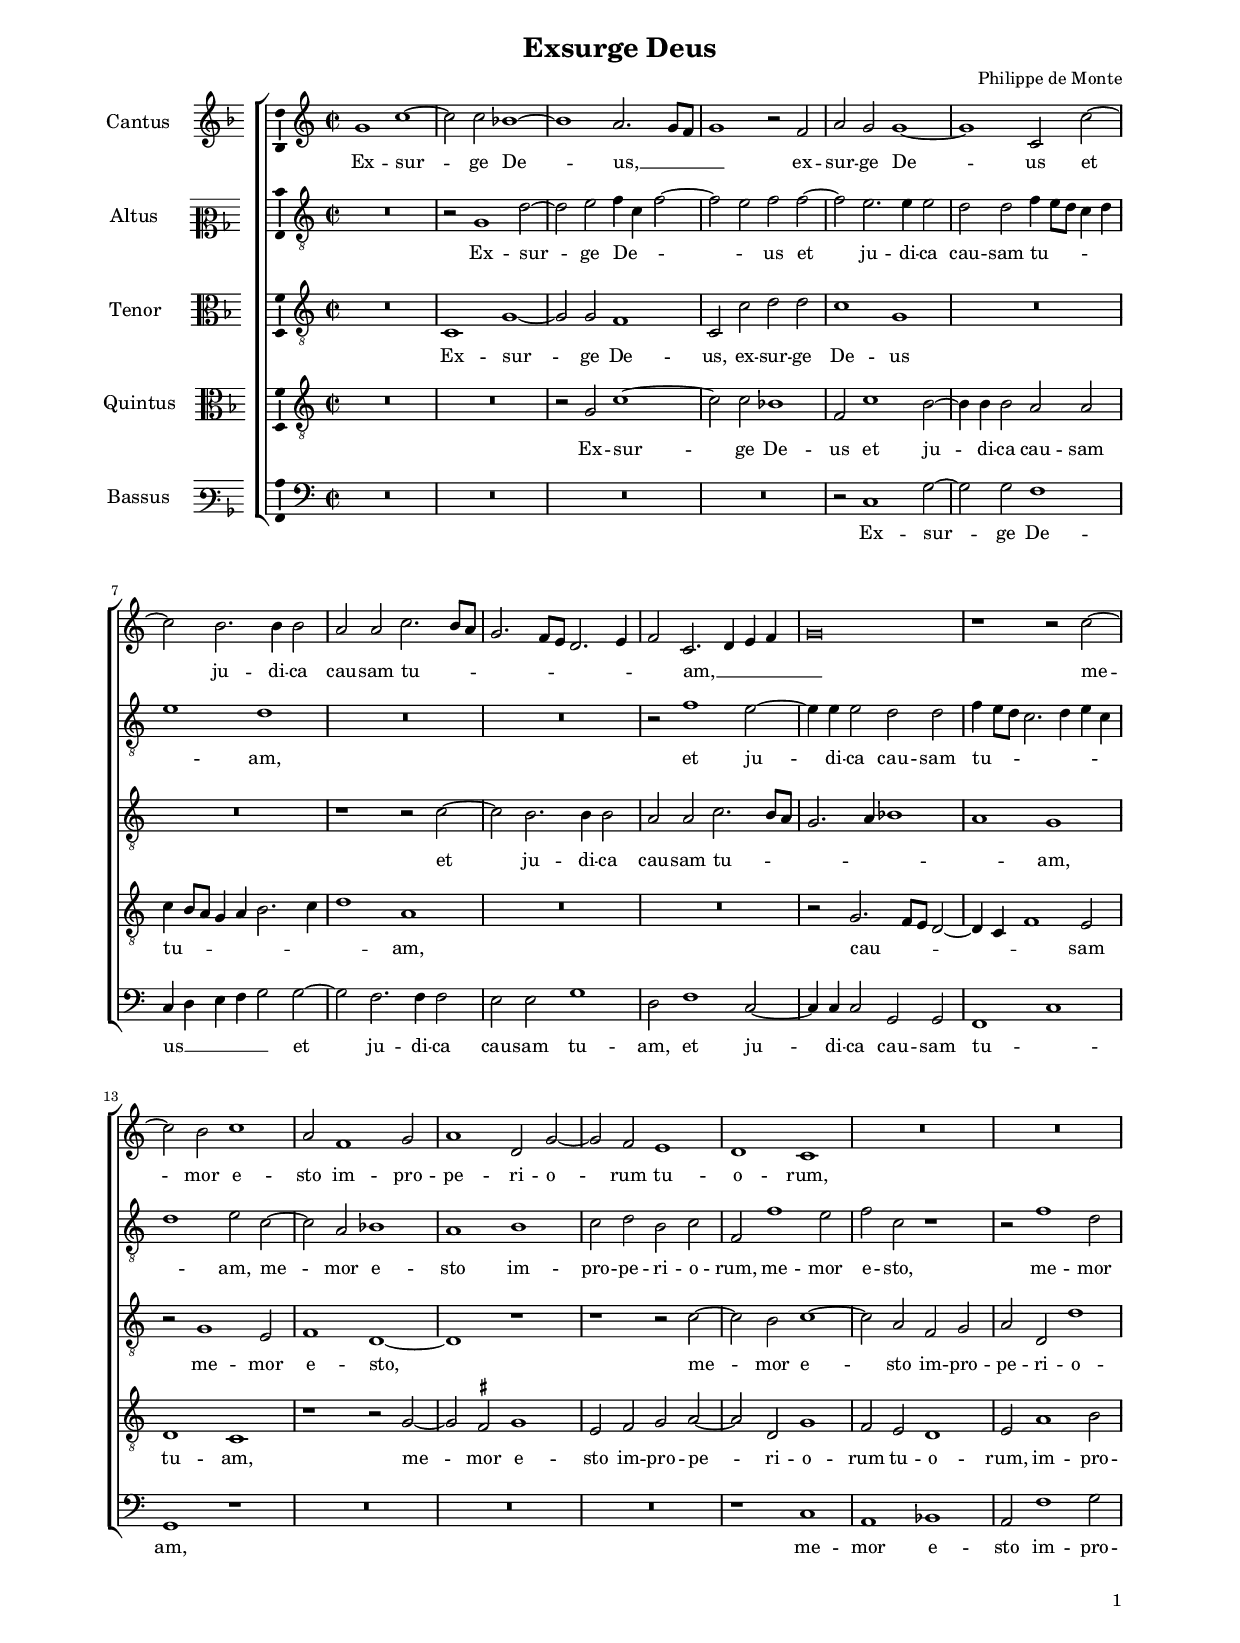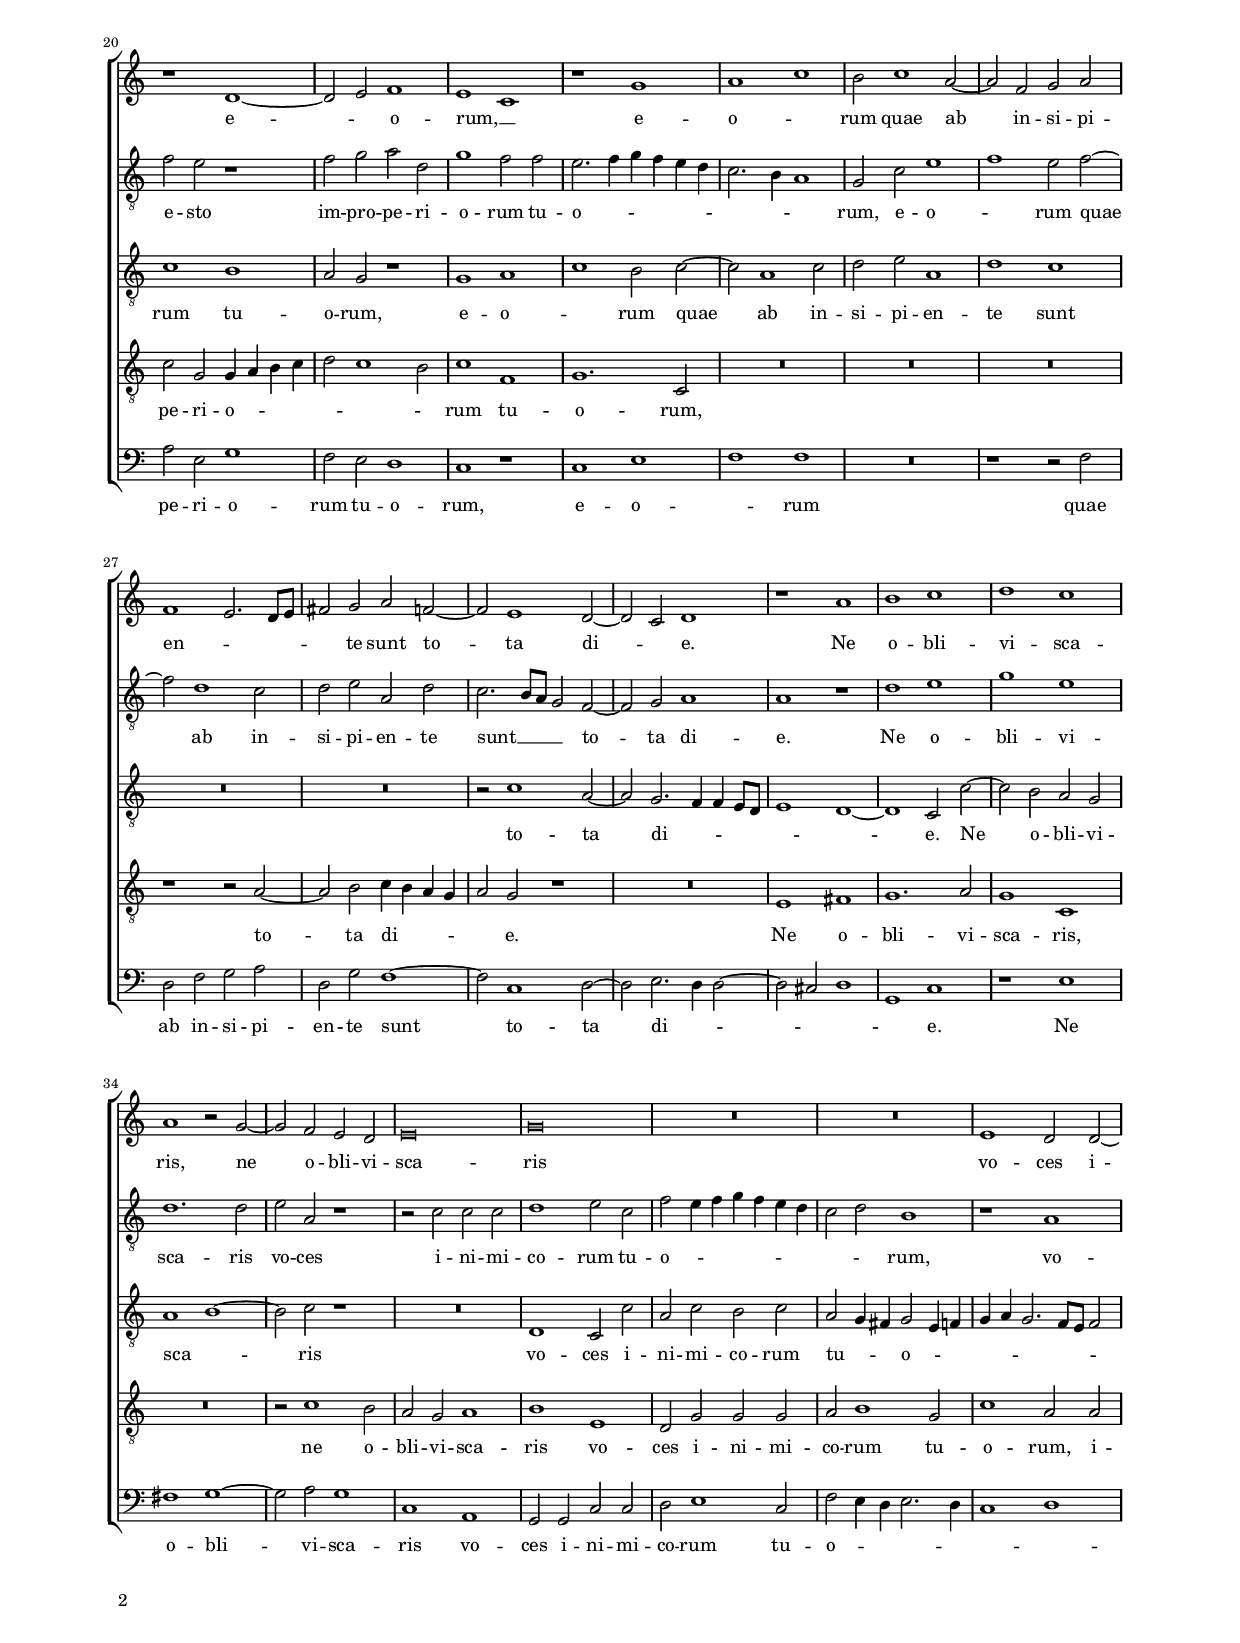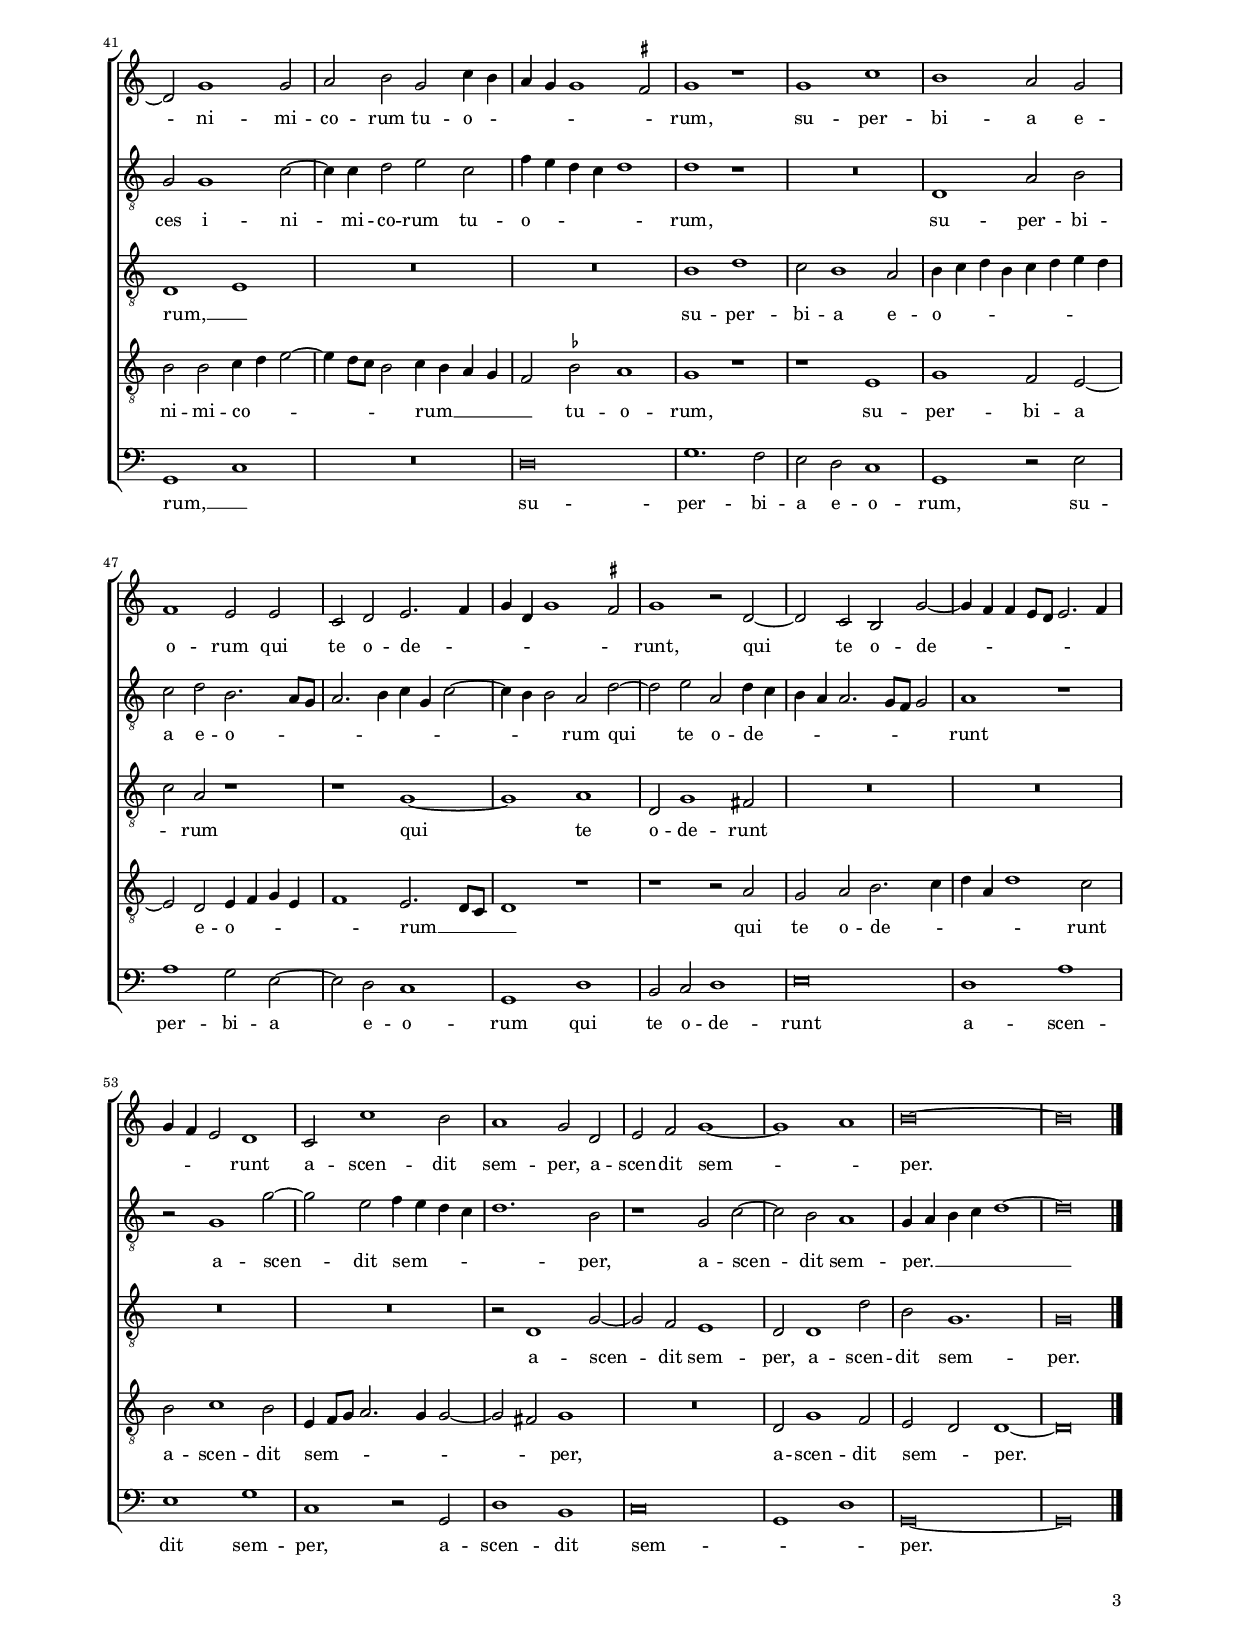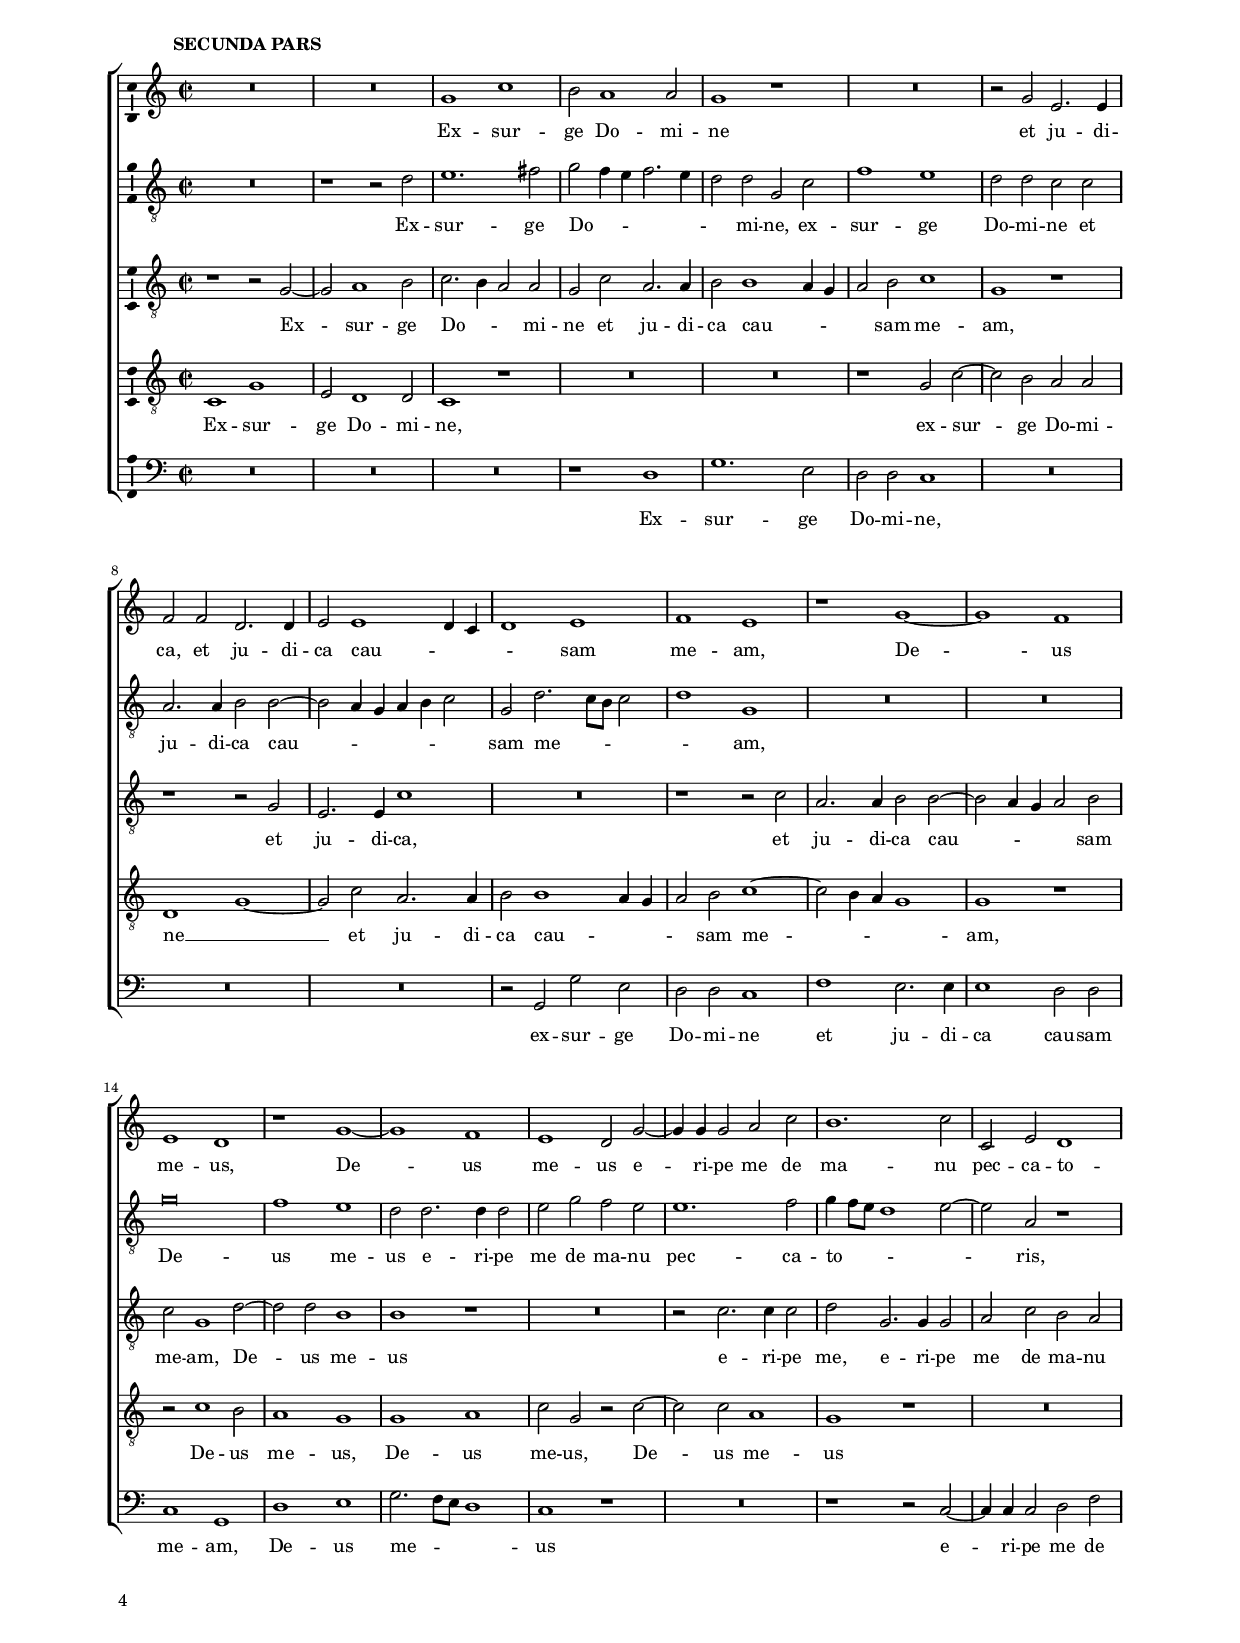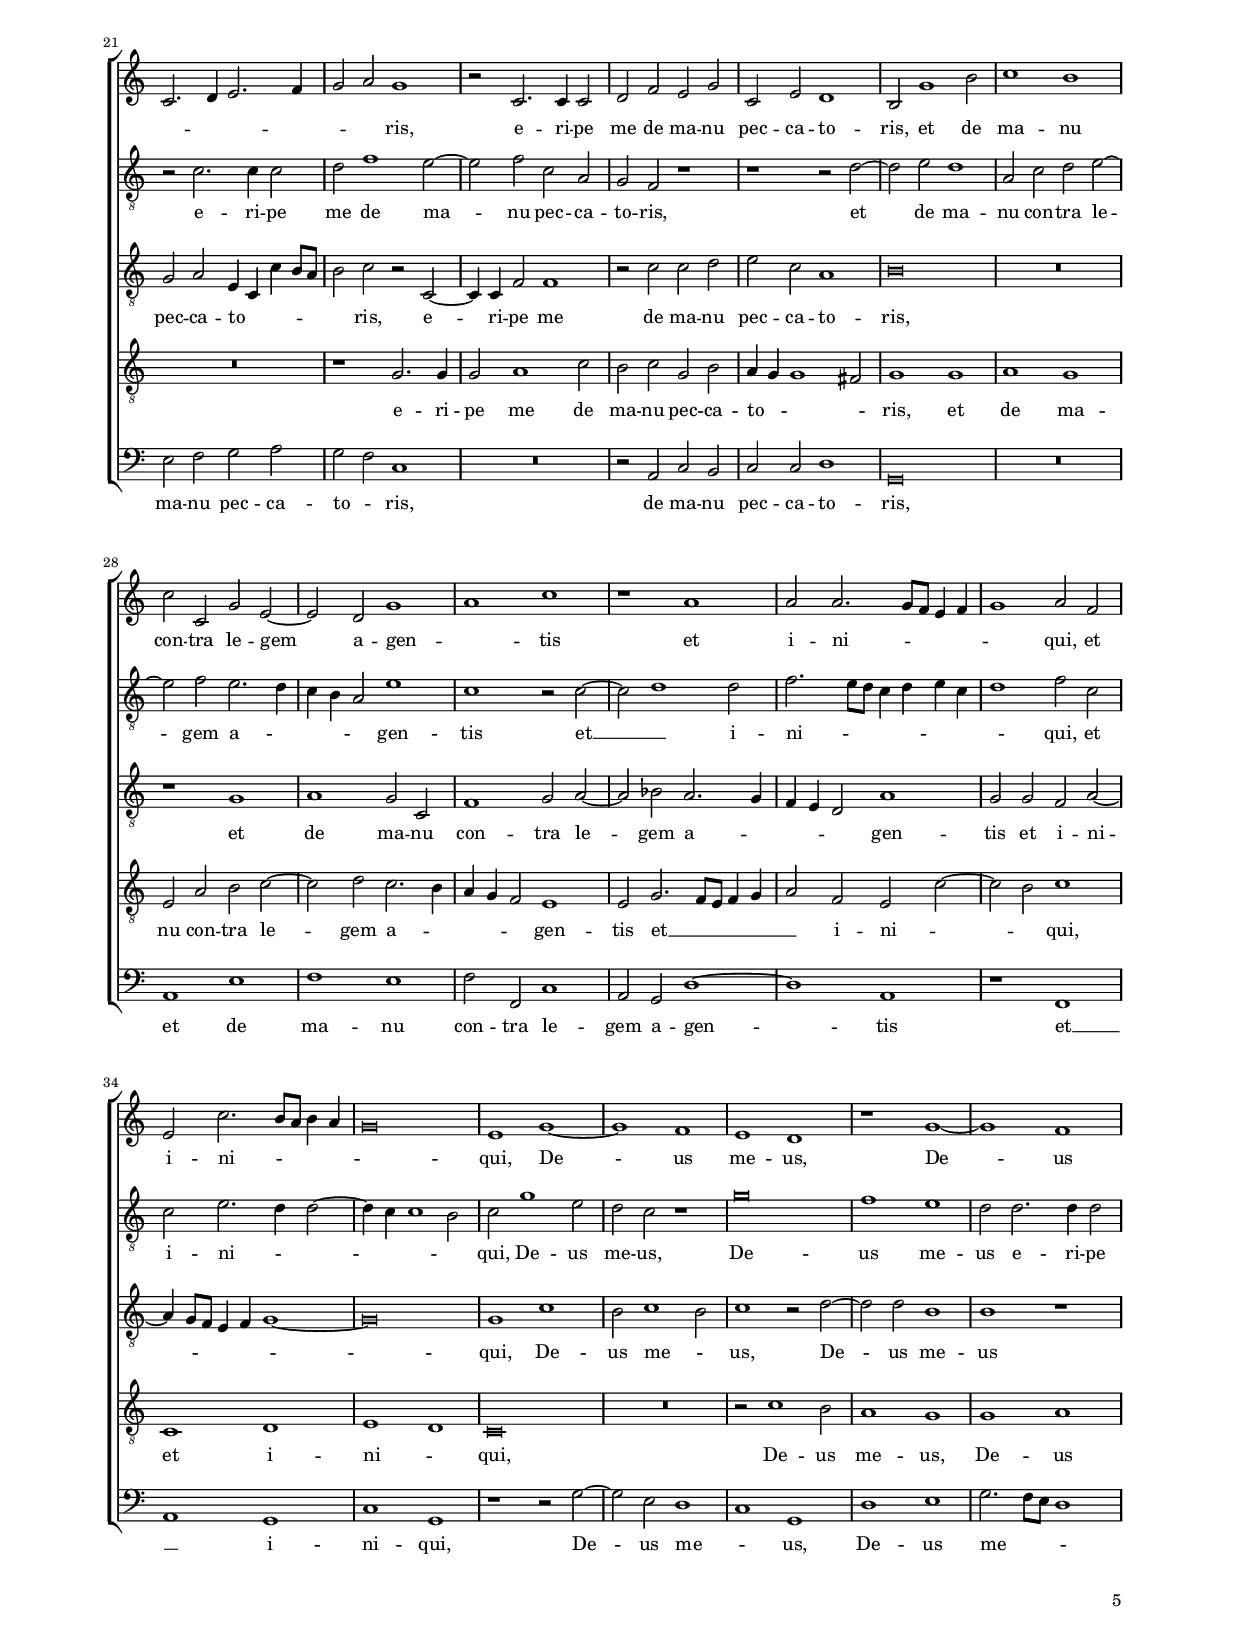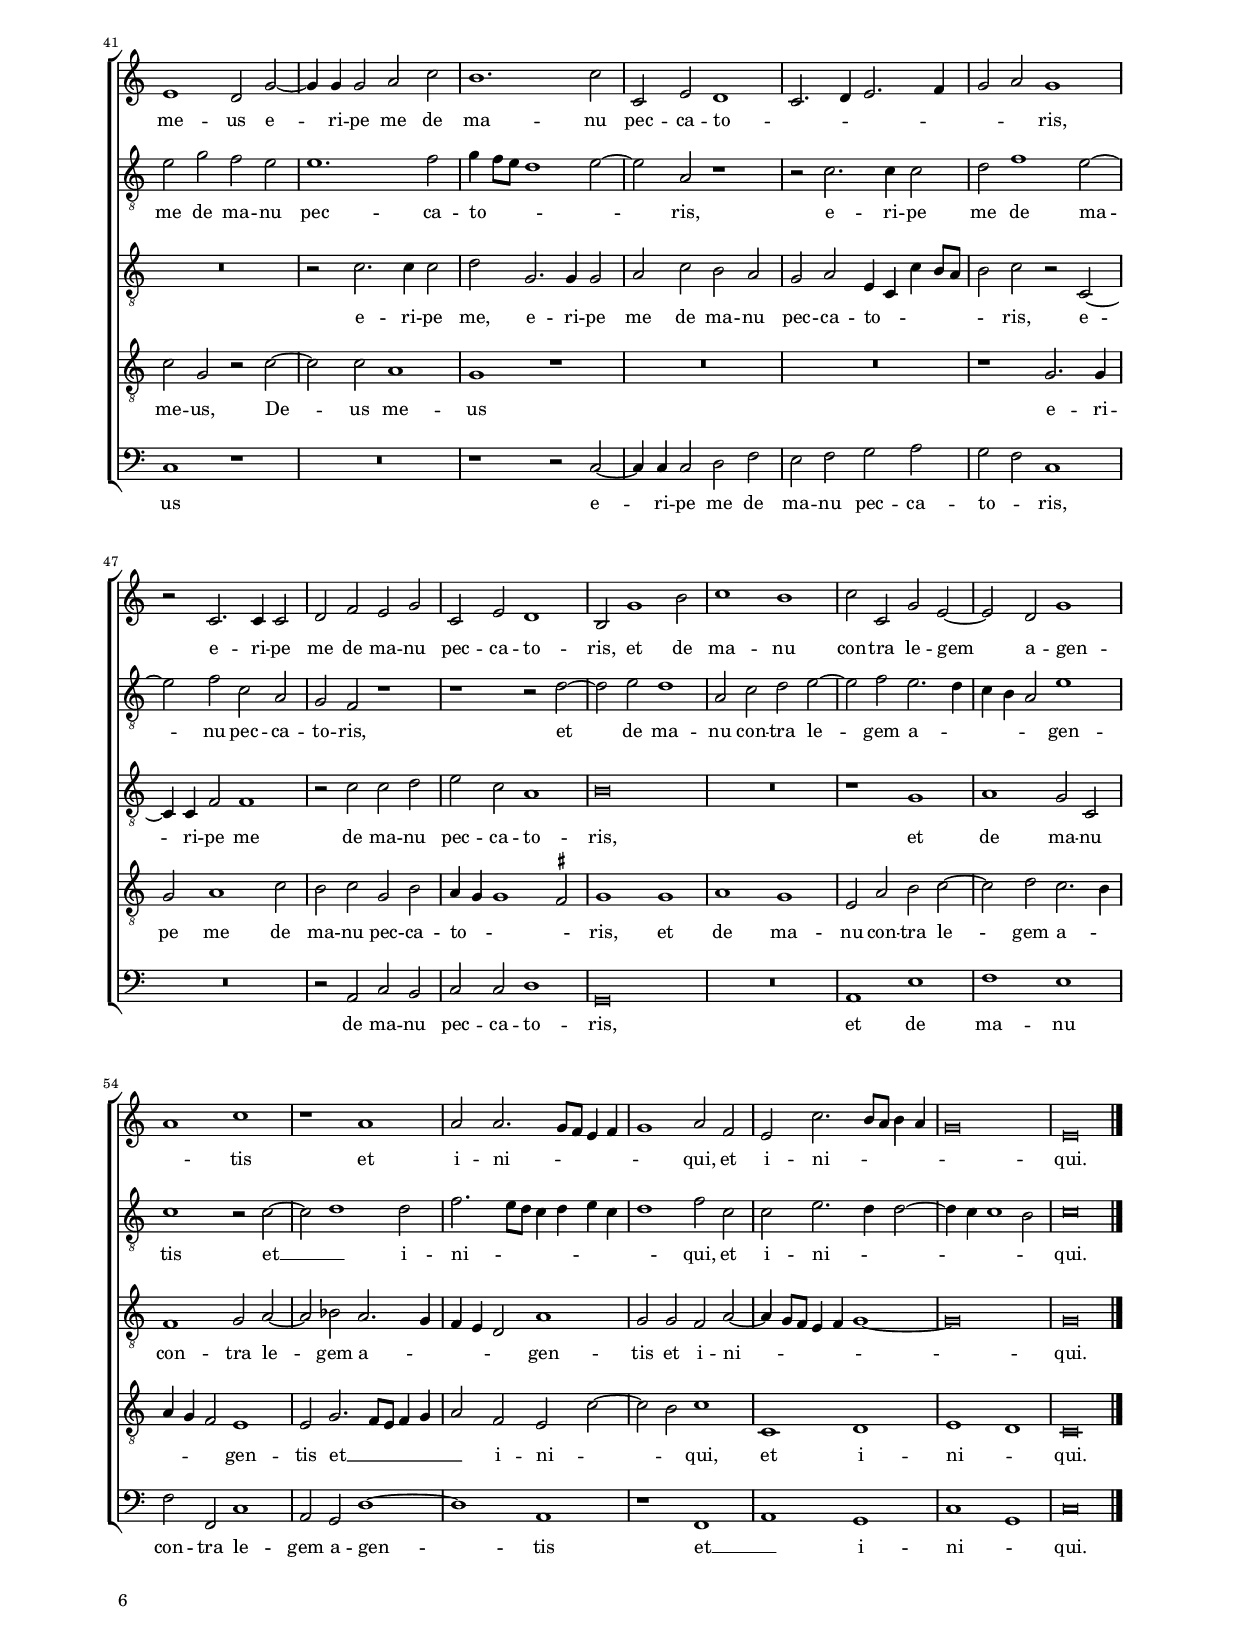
\header
{
  title="Exsurge Deus"
  composer="Philippe de Monte"
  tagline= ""
}

\version "2.22.0"
\language deutsch
#(set-global-staff-size 15)
% #(set-default-paper-size "letter")
#(ly:set-option 'point-and-click #f)


	ficta = { \once \set suggestAccidentals = ##t }
	
	forget = #(define-music-function (music) (ly:music?) #{
		\accidentalStyle forget
		$music
		\accidentalStyle default
		#})
	
    

\paper
	{
	top-margin = 1.8 \cm
	bottom-margin = 1.2 \cm
	left-margin = 2 \cm
	right-margin = 2 \cm
	ragged-bottom = ##f
	ragged-last-bottom = ##t
	print-page-number = ##f
	score-system-spacing = #'((basic-distance . 16) (minimum-distance . 14) (padding . 5) (strechability . 150))
	system-system-spacing = #'((basic-distance . 16) (minimum-distance . 14) (padding . 5) (strechability . 150))
    oddFooterMarkup=\markup   \fill-line { "" \fromproperty #'page:page-number-string }
    evenFooterMarkup=\markup  \fill-line { \fromproperty #'page:page-number-string "" }
    last-bottom-spacing = #'((basic-distance . 12) (minimum-distance . 7) (padding . 4))
%	systems-per-page = 3
%	page-count = 6
%	min-systems-per-page = 3
	}

global = {
	\key f \major
	\time 2/2 \set Score.measureLength = #(ly:make-moment 2/1)
    \set Score.tempoHideNote = ##t
    \tempo 2 = 90
    \skip 1*2*59 \bar "|."
	}
	

incipitcantus = \markup { \score {
	{
	\set Staff.instrumentName = \markup { \fontsize #1 "Cantus" }
	\key f \major
	\clef violin
	s4 \bar ""
	}
	\layout  {
	raggedright = ##t
	indent = 1.8 \cm
	line-width = 2.5 \cm
	\context { \Staff \remove Time_signature_engraver }
	\override Staff.Clef.Y-extent = #'(0 . 0)
	}} \hspace #1 }
      
      
incipitaltus = \markup { \score {
	{
	\set Staff.instrumentName = \markup { \fontsize #1 "Altus" }
	\key f \major
	\clef mezzosoprano
	s4 \bar ""
	}
	\layout  {
	raggedright = ##t
	indent = 1.8 \cm
	line-width = 2.5 \cm
	\context { \Staff \remove Time_signature_engraver }
	\override Staff.Clef.Y-extent = #'(0 . 0)
	}} \hspace #1 }


incipittenor = \markup { \score {
	{
	\set Staff.instrumentName = \markup { \fontsize #1 "Tenor" }
	\key f \major
	\clef alto
	s4 \bar ""
	}
	\layout  {
	raggedright = ##t
	indent = 1.8 \cm
	line-width = 2.5 \cm
	\context { \Staff \remove Time_signature_engraver }
	\override Staff.Clef.Y-extent = #'(0 . 0)
	}} \hspace #1 }
      
      
incipitquintus = \markup { \score {
	{
	\set Staff.instrumentName = \markup { \fontsize #1 "Quintus" }
	\key f \major
	\clef alto
	s4 \bar ""
	}
	\layout  {
	raggedright = ##t
	indent = 1.8 \cm
	line-width = 2.5 \cm
	\context { \Staff \remove Time_signature_engraver }
	\override Staff.Clef.Y-extent = #'(0 . 0)
	}} \hspace #1 }
      
      
incipitbassus = \markup { \score {
	{
	\set Staff.instrumentName = \markup { \fontsize #1 "Bassus" }
	\key f \major
	\clef varbaritone
	s4 \bar ""
	}
	\layout  {
	raggedright = ##t
	indent = 1.8 \cm
	line-width = 2.5 \cm
	\context { \Staff \remove Time_signature_engraver }
	\override Staff.Clef.Y-extent = #'(0 . 0)
	}} \hspace #1 }


cantus =  \relative c''
	{
	c1 f~
	f2 f es1~
	es1 d2. c8 b
	c1 r2 b
%5
	d2 c c1~ |
	c1 f,2 f'~
	f2 e2. e4 e2
	d2 d f2. e8 d
	c2. b8 a g2. a4
%10
	b2 f2. g4 a b |
	c\breve
	r1 r2 f~
	f2 e f1
	d2 b1 c2
%15
	d1 g,2 c~ |
	c2 b a1
	g1 f
	R\breve
	R\breve
%20
	r1 g~ |
	g2 a b1
	a1 f
	r1 c'
	d1 f
%25
	e2 f1 d2~ |
	d2 b c d
	b1 a2. g8 a
	h2 c d b~
	b2 a1 g2~
%30
	g2 f g1 |
	r1 d'
	e1 f
	g1 f
	d1 r2 c~
%35
	c2 b a g |
	a\breve
	c\breve
	R\breve
	R\breve
%40
	a1 g2 g~ |
	g2 c1 c2
	d2 e c f4 e
	d4 c c1 \ficta h2
	c1 r
%45
	c1 f |
	e1 d2 c
	b1 a2 a
	f2 g a2. b4
	c4 g c1 \ficta h2
%50
	c1 r2 g~ |
	g2 f e c'~
	c4 b b a8 g a2. b4
	c4 b a2 g1
	f2 f'1 e2
%55
	d1 c2 g |
	a2 b c1~
	c1 d
	e\breve~
	e\breve |
	}


altus =  \relative c'
	{
	R\breve
	r2 c1 g'2~
	g2 a b4 f b2~
	b2 a b b~
%5
	b2 a2. a4 a2 |
	g2 g b4 a8 g f4 g
	a1 g
	R\breve
	R\breve
%10
	r2 b1 a2~ |
	a4 a a2 g g
	b4 a8 g f2. g4 a f
	g1 a2 f~
	f2 d es1
%15
	d1 e |
	f2 g e f
	b,2 b'1 a2
	b2 f r1
	r2 b1 g2
%20
	b2 a r1 |
	b2 c d g,
	c1 b2 b
	a2. b4 c b a g
	f2. e4 d1
%25
	c2 f a1 |
	b1 a2 b~
	b2 g1 f2
	g2 a d, g
	f2. e8 d c2 b~
%30
	b2 c d1 |
	d1 r
	g1 a
	c1 a
	g1. g2
%35
	a2 d, r1 |
	r2 f f f
	g1 a2 f
	b2 a4 b c b a g
	f2 g e1
%40
	r1 d |
	c2 c1 f2~
	f4 f g2 a f
	b4 a g f g1
	g1 r
%45
	R\breve |
	g,1 d'2 e
	f2 g e2. d8 c
	d2. e4 f4 c f2~
	f4 e e2 d g~
%50
	g2 a d, g4 f |
	e4 d d2. c8 b c2
	d1 r
	r2 c1 c'2~
	c2 a b4 a g f
%55
	g1. e2 |
	r1 c2 f~
	f2 e d1
	c4 d e f g1~
	g\breve |
	}


tenor =  \relative c'
	{
	R\breve
	f,1 c'~
	c2 c b1
	f2 f' g g
%5
	f1 c |
	R\breve
	R\breve
	r1 r2 f~
	f2 e2. e4 e2
%10
	d2 d f2. e8 d |
	c2. d4 es1
	d1 c
	r2 c1 a2
	b1 g~
%15
	g1 r |
	r1 r2 f'~
	f2 e f1~
	f2 d b c
	d2 g, g'1
%20
	f1 e |
	d2 c r1
	c1 d
	f1 e2 f~
	f2 d1 f2
%25
	g2 a d,1 |
	g1 f
	R\breve
	R\breve
	r2 f1 d2~
%30
	d2 c2. b4 b a8 g |
	a1 g~
	g1 f2 f'~
	f2 e d c
	d1 e~
%35
	e2 f r1 |
	R\breve
	g,1 f2 f'
	d2 f e f
	d2 c4 h c2 a4 b
%40
	c4 d c2. b8 a b2 |
	g1 a
	R\breve
	R\breve
	e'1 g
%45
	f2 e1 d2 |
	e4 f g e f g a g
	f2 d r1
	r1 c~
	c1 d
%50
	g,2 c1 h2 |
	R\breve
	R\breve
	R\breve
	R\breve
%55
	r2 g1 c2~ |
	c2 b a1
	g2 g1 g'2
	e2 c1.
	c\breve |
	}


quintus  =  \relative c'
	{
	R\breve
	R\breve
	r2 c f1~
	f2 f es1
%5
	b2 f'1 e2~ |
	e4 e e2 d d
	f4 e8 d c4 d e2. f4
	g1 d
	R\breve
%10
	R\breve |
	r2 c2. b8 a g2~
	g4 f b1 a2
	g1 f
	r1 r2 c'~
%15
	c2 \ficta h c1 |
	a2 b c d~
	d2 g, c1
	b2 a g1
	a2 d1 e2
%20
	f2 c c4 d e f |
	g2 f1 e2
	f1 b,
	c1. f,2
	R\breve
%25
	R\breve |
	R\breve
	r1 r2 d'~
	d2 e f4 e d c
	d2 c r1
%30
	R\breve |
	a1 h
	c1. d2
	c1 f,
	R\breve
%35
	r2 f'1 e2 |
	d2 c d1
	e1 a,
	g2 c c c
	d2 e1 c2
%40
	f1 d2 d |
	e2 e f4 g a2~
	a4 g8 f e2 f4 e d c
	b2 \ficta es d1
	c1 r
%45
	r1 a |
	c1 b2 a~
	a2 g a4 b c a
	b1 a2. g8 f
	g1 r
%50
	r1 r2 d' |
	c2 d e2. f4
	g4 d g1 f2
	e2 f1 e2
	a,4 b8 c d2. c4 c2~
%55
	c2 h c1 |
	R\breve
	g2 c1 b2
	a2 g g1~
	g\breve |
	}


bassus  =  \relative c
	{
	R\breve
	R\breve
	R\breve
	R\breve
%5
	r2 f1 c'2~ |
	c2 c b1
	f4 g a b c2 c~
	c2 b2. b4 b2
	a2 a c1
%10
	g2 b1 f2~ |
	f4 f f2 c2 c
	b1 f'
	c1 r
	R\breve
%15
	R\breve |
	R\breve
	r1 f
	d1 es
	d2 b'1 c2
%20
	d2 a c1 |
	b2 a g1
	f1 r
	f1 a
	b1 b
%25
	R\breve |
	r1 r2 b
	g2 b c d
	g,2 c b1~
	b2 f1 g2~
%30
	g2 a2. g4 g2~ |
	g2 fis g1
	c,1 f
	r1 a
	h1 c~
%35
	c2 d c1 |
	f,1 d
	c2 c f f
	g2 a1 f2
	b2 a4 g a2. g4
%40
	f1 g |
	c,1 f
	R\breve
	g\breve
	c1. b2
%45
	a2 g f1 |
	c1 r2 a'
	d1 c2 a~
	a2 g f1
	c1 g'
%50
	e2 f g1 |
	a\breve
	g1 d'
	a1 c
	f,1 r2 c
%55
	g'1 e |
	f\breve
	c1 g'
	c,\breve~
	c\breve |
	}


lyricscantus = \lyricmode {
	Ex -- sur -- ge De -- us, __ _ _ _ 
    ex -- sur -- ge De -- us et ju -- di -- ca cau -- sam tu -- _ _ _ _ _ _ _ _ am, __ _ _ _ _
    me -- mor e -- sto im -- pro -- pe -- ri -- o -- rum tu -- o -- rum,
    e -- _ o -- rum, __ _
    e -- o -- _ rum quae ab in -- si -- pi -- en -- _ _ _ _ te sunt to -- ta di -- _ e.
    Ne o -- bli -- vi -- sca -- ris,
    ne o -- bli -- vi -- sca -- ris vo -- ces i -- ni -- mi -- co -- rum tu -- o -- _ _ _ _ _ rum,
    su -- per -- bi -- a e -- o -- rum qui te o -- de -- _ _ _ _ _ runt,
    qui te o -- de -- _ _ _ _ _ _ _ _ _ runt
    a -- scen -- dit sem -- per,
    a -- scen -- dit sem -- _ per.
	}


lyricsaltus = \lyricmode {
	Ex -- sur -- ge De -- _ _ _ us et ju -- di -- ca cau -- sam tu -- _ _ _ _ _ am,
    et ju -- di -- ca cau -- sam tu -- _ _ _ _ _ _ _ am,
    me -- mor e -- sto im -- pro -- pe -- ri -- o -- rum,
    me -- mor e -- sto,
    me -- mor e -- sto im -- pro -- pe -- ri -- o -- rum tu -- o -- _ _ _ _ _ _ _ _ rum,
    e -- o -- _ rum quae ab in -- si -- pi -- en -- te sunt __ _ _ _ to -- ta di -- e.
    Ne o -- bli -- vi -- sca -- ris vo -- ces i -- ni -- mi -- co -- rum tu -- o -- _ _ _ _ _ _ _ _ rum,
    vo -- ces i -- ni -- mi -- co -- rum tu -- o -- _ _ _ _ rum,
    su -- per -- bi -- a e -- o -- _ _ _ _ _ _ _ _ _ rum qui te o -- de -- _ _ _ _ _ _ _ runt 
    a -- scen -- dit sem -- _ _ _ _ per,
    a -- scen -- dit sem -- per. __ _ _ _ _
	}


lyricstenor = \lyricmode {
	Ex -- sur -- ge De -- us,
    ex -- sur -- ge De -- us et ju -- di -- ca cau -- sam tu -- _ _ _ _ _ _ am,
    me -- mor e -- sto,
    me -- mor e -- sto im -- pro -- pe -- ri -- o -- rum tu -- o -- rum,
    e -- o -- _ rum quae ab in -- si -- pi -- en -- te sunt to -- ta di -- _ _ _ _ _ _ e.
    Ne o -- bli -- vi -- sca -- _ ris vo -- ces i -- ni -- mi -- co -- rum tu -- _ _ o -- _ _ _ _ _ _ _ _ rum, __ _
    su -- per -- bi -- a e -- o -- _ _ _ _ _ _ _ _ rum qui te o -- de -- runt 
    a -- scen -- dit sem -- per,
    a -- scen -- dit sem -- per.
	}


lyricsquintus = \lyricmode {
	Ex -- sur -- ge De -- us et ju -- di -- ca cau -- sam tu -- _ _ _ _ _ _ _ am,
    cau -- _ _ _ _ _ sam tu -- am,
    me -- mor e -- sto im -- pro -- pe -- ri -- o -- rum tu -- o -- rum,
    im -- pro -- pe -- ri -- o -- _ _ _ _ _ _ rum tu -- o -- rum,
    to -- ta di -- _ _ _ _ e.
    Ne o -- bli -- vi -- sca -- ris,
    ne o -- bli -- vi -- sca -- ris vo -- ces i -- ni -- mi -- co -- rum tu -- o -- rum,
    i -- ni -- mi -- co -- _ _ _ _ _ rum __ _ _ _ _ tu -- o -- rum,
    su -- per -- bi -- a e -- o -- _ _ _ _ rum __ _ _ _ qui te o -- de -- _ _ _ _ runt 
    a -- scen -- dit sem -- _ _ _ _ _ _ per,
    a -- scen -- dit sem -- _ per.
	}


lyricsbassus = \lyricmode {
	Ex -- sur -- ge De -- us __ _ _ _ _ et ju -- di -- ca cau -- sam tu -- am,
    et ju -- di -- ca cau -- sam tu -- _ am,
    me -- mor e -- sto im -- pro -- pe -- ri -- o -- rum tu -- o -- rum,
    e -- o -- _ rum quae ab in -- si -- pi -- en -- te sunt to -- ta di -- _ _ _ _ _ e.
    Ne o -- bli -- vi -- sca -- ris vo -- ces i -- ni -- mi -- co -- rum tu -- o -- _ _ _ _ _ _ rum, __ _
    su -- per -- bi -- a e -- o -- rum,
    su -- per -- bi -- a e -- o -- rum qui te o -- de -- runt 
    a -- scen -- dit sem -- per,
    a -- scen -- dit sem -- _ _ per.
	}


\score
{  
	\transpose f c {
	\new ChoirStaff \with { \override StaffGrouper.staff-staff-spacing.basic-distance = #12 }
	<<

	\new Staff << \global
	\new Voice="v1" {
		\set Staff.instrumentName=\incipitcantus
		\set Staff.midiInstrument = "reed organ"
		\clef violin
		\cantus }
	\new Lyrics \lyricsto "v1" {\lyricscantus }
	>>


	\new Staff << \global
	\new Voice="v2" {
		\set Staff.instrumentName=\incipitaltus
		\set Staff.midiInstrument = "reed organ"
                \clef "G_8"
		\altus}
	\new Lyrics \lyricsto "v2" {\lyricsaltus }
	>>


	\new Staff << \global
	\new Voice="v3" {
		\set Staff.instrumentName=\incipittenor
		\set Staff.midiInstrument = "reed organ"
		\clef "G_8"
		\tenor }
	\new Lyrics \lyricsto "v3" {\lyricstenor }
	>>


	\new Staff << \global
	\new Voice="v5" {
		\set Staff.instrumentName=\incipitquintus
		\set Staff.midiInstrument = "reed organ"
		\clef "G_8"
		\quintus}
	\new Lyrics \lyricsto "v5" {\lyricsquintus }
	>>


	\new Staff << \global
	\new Voice="v4" {
		\set Staff.instrumentName=\incipitbassus
		\set Staff.midiInstrument = "reed organ"
		\clef bass
		\bassus }
	\new Lyrics \lyricsto "v4" {\lyricsbassus}
	>>

	>>
	} % transpose

	\layout
	{
	indent = 2.5 \cm
	\context { \Staff \override TimeSignature.break-visibility = #end-of-line-invisible }
	\context { \Lyrics \override VerticalAxisGroup.nonstaff-relatedstaff-spacing.padding = #1.4 }
%	\context { \Lyrics \override LyricText.font-size = #1 }
	\context { \Staff \consists "Ambitus_engraver" }
	\context { \Score \override BarNumber.padding = #2 }
	\context { \Voice \override NoteHead.style = #'baroque }
	}


\midi
	{
	}

}

%%%%%%%%%%%%%%%%%%%%  SECUNDA PARS %%%%%%%%%%%%%%%%%%%%


global = {
	\key f \major
	\time 2/2 \set Score.measureLength = #(ly:make-moment 2/1)
    \set Score.tempoHideNote = ##t
    \tempo 2 = 90
    \skip 1*2*60 \bar "|."
	}


cantus =  \relative c''
	{
    R\breve
	R\breve
	c1 f
	e2 d1 d2
%5
	c1 r |
	R\breve
	r2 c a2. a4
	b2 b g2. g4
	a2 a1 g4 f
%10
	g1 a |
	b1 a
	r1 c~
	c1 b
    a1 g
%15
    r1 c~
    c1 b
	a1 g2 c~
	c4 c c2 d2 f |
	e1. f2
%20
    f,2 a g1
	f2. g4 a2. b4
	c2 d c1
	r2 f,2. f4 f2 |
	g2 b a c
%25
    f,2 a g1
	e2 c'1 e2
	f1 e
	f2 f, c' a~ |
	a2 g c1
%30
    d1 f
	r1 d
	d2 d2. c8 b a4 b
	c1 d2 b |
	a2 f'2. e8 d e4 d
%35
    c\breve
	a1 c~
	c1 b
	a1 g |
	r1 c~
%40
    c1 b
	a1 g2 c~
	c4 c c2 d f
	e1. f2 |
	f,2 a g1
%45
    f2. g4 a2. b4
	c2 d c1
	r2 f,2. f4 f2
	g2 b a c |
	f,2 a g1
%50
    e2 c'1 e2
	f1 e
	f2 f, c' a~
	a2 g c1 |
	d1 f
%55
    r1 d
	d2 d2. c8 b a4 b
	c1 d2 b
	a2 f'2. e8 d e4 d |
	c\breve
%60
    a\breve |
	}


altus =  \relative c'
	{
	R\breve
	r1 r2 g'
	a1. h2
	c2 b4 a b2. a4
%5
	g2 g c, f |
	b1 a
	g2 g f f
	d2. d4 e2 e~
	e2 d4 c d e f2
%10
	c2 g'2. f8 e f2 |
	g1 c,
	R\breve
	R\breve
	c'\breve
%15
	b1 a |
	g2 g2. g4 g2
	a2 c b a
	a1. b2
	c4 b8 a g1 a2~
%20
	a2 d, r1 |
	r2 f2. f4 f2
	g2 b1 a2~
	a2 b f d
	c2 b r1
%25
	r1 r2 g'~ |
	g2 a g1
	d2 f g a~
	a2 b a2. g4
	f4 e d2 a'1
%30
	f1 r2 f~ |
	f2 g1 g2
	b2. a8 g f4 g a f
	g1 b2 f
	f2 a2. g4 g2~
%35
	g4 f f1 e2 |
	f2 c'1 a2
	g2 f r1
	c'\breve
	b1 a
%40
	g2 g2. g4 g2 |
	a2 c b a
	a1. b2
	c4 b8 a g1 a2~
	a2 d, r1
%45
	r2 f2. f4 f2 |
	g2 b1 a2~
	a2 b f d
	c2 b r1
	r1 r2 g'~
%50
	g2 a g1 |
	d2 f g a~
	a2 b a2. g4
	f4 e d2 a'1
	f1 r2 f~
%55
	f2 g1 g2 |
	b2. a8 g f4 g a f
	g1 b2 f
	f2 a2. g4 g2~
	g4 f f1 e2
%60
	f\breve |
	}


tenor =  \relative c'
	{
	r1 r2 c~
	c2 d1 e2
	f2. e4 d2 d
	c2 f d2. d4
%5
	e2 e1 d4 c |
	d2 e f1
	c1 r
	r1 r2 c
	a2. a4 f'1
%10
	R\breve |
	r1 r2 f
	d2. d4 e2 e~
	e2 d4 c d2 e
	f2 c1 g'2~
%15
	g2 g e1 |
	e1 r
	R\breve
	r2 f2. f4 f2
	g2 c,2. c4 c2
%20
	d2 f e d |
	c2 d a4 f f' e8 d
	e2 f r f,~
	f4 f b2 b1
	r2 f' f g
%25
	a2 f d1 |
	e\breve
	R\breve
	r1 c
	d1 c2 f,
%30
	b1 c2 d~ |
	d2 es d2. c4
	b4 a g2 d'1
	c2 c b d~
	d4 c8 b a4 b c1~
%35
	c\breve |
	c1 f
	e2 f1 e2
	f1 r2 g~
	g2 g e1
%40
	e1 r |
	R\breve
	r2 f2. f4 f2
	g2 c,2. c4 c2
	d2 f e d
%45
	c2 d a4 f f' e8 d |
	e2 f r f,~
	f4 f b2 b1
	r2 f' f g
	a2 f d1
%50
	e\breve |
	R\breve
	r1 c
	d1 c2 f,
	b1 c2 d~
%55
	d2 es d2. c4 |
	b4 a g2 d'1
	c2 c b d~
	d4 c8 b a4 b c1~
	c\breve
%60
	c\breve |
	}


quintus  =  \relative c'
	{
	f,1 c'
	a2 g1 g2
	f1 r
	R\breve
%5
	R\breve |
	r1 c'2 f~
	f2 e d d
	g,1 c~
	c2 f d2. d4
%10
	e2 e1 d4 c |
	d2 e f1~
	f2 e4 d c1
	c1 r
	r2 f1 e2
%15
	d1 c |
	c1 d
	f2 c r f~
	f2 f d1
	c1 r
%20
	R\breve |
	R\breve
	r1 c2. c4
	c2 d1 f2
	e2 f c e
%25
	d4 c c1 h2 |
	c1 c
	d1 c
	a2 d e f~
	f2 g f2. e4
%30
	d4 c b2 a1 |
	a2 c2. b8 a b4 c
	d2 b a f'~
	f2 e f1
	f,1 g
%35
	a1 g |
	f\breve
	R\breve
	r2 f'1 e2
	d1 c
%40
	c1 d |
	f2 c r f~
	f2 f d1
	c1 r
	R\breve
%45
	R\breve |
	r1 c2. c4
	c2 d1 f2
	e2 f c e
	d4 c c1 \ficta h2
%50
	c1 c |
	d1 c
	a2 d e f~
	f2 g f2. e4
	d4 c b2 a1
%55
	a2 c2. b8 a b4 c |
	d2 b a f'~
	f2 e f1
	f,1 g
	a1 g
%60
	f\breve |
	}


bassus  =  \relative c
	{
	R\breve
	R\breve
	R\breve
	r1 g'
%5
	c1. a2 |
	g2 g f1
	R\breve
	R\breve
	R\breve
%10
	r2 c c' a |
	g2 g f1
	b1 a2. a4
	a1 g2 g
	f1 c
%15
	g'1 a |
	c2. b8 a g1
	f1 r
	R\breve
	r1 r2 f~
%20
	f4 f f2 g b |
	a2 b c d
	c2 b f1
	R\breve
	r2 d f e
%25
	f2 f g1 |
	c,\breve
	R\breve
	d1 a'
	b1 a
%30
	b2 b, f'1 |
	d2 c g'1~
	g1 d
	r1 b
	d1 c
%35
	f1 c |
	r1 r2 c'~
	c2 a g1
	f1 c
	g'1 a
%40
	c2. b8 a g1 |
	f1 r
	R\breve
	r1 r2 f~
	f4 f f2 g b
%45
	a2 b c d |
	c2 b f1
	R\breve
	r2 d f e
	f2 f g1
%50
	c,\breve |
	R\breve
	d1 a'
	b1 a
	b2 b, f'1
%55
	d2 c g'1~ |
	g1 d
	r1 b
	d1 c
	f1 c
%60
	f\breve |
	}


lyricscantus = \lyricmode {
	Ex -- sur -- ge Do -- mi -- ne et ju -- di -- ca,
    et ju -- di -- ca cau -- _ _ _ sam me -- am,
    De -- us me -- us,
    De -- us me -- us e -- ri -- pe me de ma -- nu pec -- ca -- to -- _ _ _ _ _ _ ris,
    e -- ri -- pe me de ma -- nu pec -- ca -- to -- ris,
    et de ma -- nu con -- tra le -- gem a -- gen -- _ tis et i -- ni -- _ _ _ _ _ qui,
    et i -- ni -- _ _ _ _ _ qui,
    De -- us me -- us,
    De -- us me -- us e -- ri -- pe me de ma -- nu pec -- ca -- to -- _ _ _ _ _ _ ris,
    e -- ri -- pe me de ma -- nu pec -- ca -- to -- ris,
    et de ma -- nu con -- tra le -- gem a -- gen -- _ tis et i -- ni -- _ _ _ _ _ qui,
    et i -- ni -- _ _ _ _ _ qui.
	}


lyricsaltus = \lyricmode {
	Ex -- sur -- ge Do -- _ _ _ _ _ mi -- ne,
    ex -- sur -- ge Do -- mi -- ne et ju -- di -- ca cau -- _ _ _ _ _ sam me -- _ _ _ _ am,
    De -- us me -- us e -- ri -- pe me de ma -- nu pec -- ca -- to -- _ _ _ _ ris,
    e -- ri -- pe me de ma -- nu pec -- ca -- to -- ris,
    et de ma -- nu con -- tra le -- gem a -- _ _ _ _ gen -- tis et __ _ i -- ni -- _ _ _ _ _ _ _ qui,
    et i -- ni -- _ _ _ _ _ qui,
    De -- us me -- us,
    De -- us me -- us e -- ri -- pe me de ma -- nu pec -- ca -- to -- _ _ _ _ ris,
    e -- ri -- pe me de ma -- nu pec -- ca -- to -- ris,
    et de ma -- nu con -- tra le -- gem a -- _ _ _ _ gen -- tis et __ _ i -- ni -- _ _ _ _ _ _ _ qui,
    et i -- ni -- _ _ _ _ _ qui.
	}


lyricstenor = \lyricmode {
	Ex -- sur -- ge Do -- _ _ mi -- ne et ju -- di -- ca cau -- _ _ _ sam me -- am,
    et ju -- di -- ca,
    et ju -- di -- ca cau -- _ _ _ sam me -- am,
    De -- us me -- us e -- ri -- pe me,
    e -- ri -- pe me de ma -- nu pec -- ca -- to -- _ _ _ _ _ ris,
    e -- ri -- pe me de ma -- nu pec -- ca -- to -- ris,
    et de ma -- nu con -- tra le -- gem a -- _ _ _ _ gen -- tis et i -- ni -- _ _ _ _ _ qui,
    De -- us me -- _ us,
    De -- us me -- us e -- ri -- pe me,
    e -- ri -- pe me de ma -- nu pec -- ca -- to -- _ _ _ _ _ ris,
    e -- ri -- pe me de ma -- nu pec -- ca -- to -- ris,
    et de ma -- nu con -- tra le -- gem a -- _ _ _ _ gen -- tis et i -- ni -- _ _ _ _ _ qui.
	}


lyricsquintus = \lyricmode {
	Ex -- sur -- ge Do -- mi -- ne,
    ex -- sur -- ge Do -- mi -- ne __ _ et ju -- di -- ca cau -- _ _ _ sam me -- _ _ _ am,
    De -- us me -- us,
    De -- us me -- us,
    De -- us me -- us e -- ri -- pe me de ma -- nu pec -- ca -- to -- _ _ _ ris,
    et de ma -- nu con -- tra le -- gem a -- _ _ _ _ gen -- tis et __ _ _ _ _ _ i -- ni -- _ _ qui,
    et i -- ni -- _ qui,
    De -- us me -- us,
    De -- us me -- us,
    De -- us me -- us e -- ri -- pe me de ma -- nu pec -- ca -- to -- _ _ _ ris,
    et de ma -- nu con -- tra le -- gem a -- _ _ _ _ gen -- tis et __ _ _ _ _ _ i -- ni -- _ _ qui,
    et i -- ni -- _ qui.
	}


lyricsbassus = \lyricmode {
	Ex -- sur -- ge Do -- mi -- ne,
    ex -- sur -- ge Do -- mi -- ne et ju -- di -- ca cau -- sam me -- am,
    De -- us me -- _ _ _ us e -- ri -- pe me de ma -- nu pec -- ca -- to -- _ ris,
    de ma -- nu pec -- ca -- to -- ris,
    et de ma -- nu con -- tra le -- gem a -- gen -- tis et __ _ i -- ni -- qui,
    De -- us me -- _ us,
    De -- us me -- _ _ _ us e -- ri -- pe me de ma -- nu pec -- ca -- to -- _ ris,
    de ma -- nu pec -- ca -- to -- ris,
    et de ma -- nu con -- tra le -- gem a -- gen -- tis et __ _ i -- ni -- _ qui.
	}


\score
	{  
	\transpose f c {
	\new ChoirStaff \with { \override StaffGrouper.staff-staff-spacing.basic-distance = #12 }
	<<

	\new Staff <<\global
	\new Voice="v1" {
	  %\set Staff.instrumentName=Cantus
      %\set Staff.instrumentName=\incipitcantus
		\set Staff.midiInstrument = "reed organ"
		\clef violin
		\cantus }
	\new Lyrics \lyricsto "v1" {\lyricscantus }
	>>


	\new Staff << \global
	\new Voice="v2" {
	  %\set Staff.instrumentName=Altus
      %\set Staff.instrumentName=\incipitaltus
		\set Staff.midiInstrument = "reed organ"
		\clef "G_8"
		\altus}
	\new Lyrics \lyricsto "v2" {\lyricsaltus }
	>>


	\new Staff <<\global
	\new Voice="v3" {
	  %\set Staff.instrumentName=Tenor
      %\set Staff.instrumentName=\incipittenor
		\set Staff.midiInstrument = "reed organ"
		\clef "G_8"
		\tenor }
	\new Lyrics \lyricsto "v3" {\lyricstenor }
	>>


	\new Staff << \global
	\new Voice="v5" {
	  %\set Staff.instrumentName=Quintus
      %\set Staff.instrumentName=\incipitquintus
		\set Staff.midiInstrument = "reed organ"
		\clef "G_8"
		\quintus}
	\new Lyrics \lyricsto "v5" {\lyricsquintus }
	>>


	\new Staff <<\global
	\new Voice="v4" {
	  %\set Staff.instrumentName=Bassus
      %\set Staff.instrumentName=\incipitbassus
		\set Staff.midiInstrument = "reed organ"
		\clef bass
		\bassus }
	\new Lyrics \lyricsto "v4" {\lyricsbassus}
	>>
	
	>>
	} % transpose

	\layout
	{
	indent = 0 \cm
	\context { \Staff \override TimeSignature.break-visibility = #end-of-line-invisible }
	\context { \Lyrics \override VerticalAxisGroup.nonstaff-relatedstaff-spacing.padding = #1.4 }
%	\context { \Lyrics \override LyricText.font-size = #1 }
	\context { \Staff \consists "Ambitus_engraver" }
	\context { \Score \override BarNumber.padding = #2 }
	\context { \Voice \override NoteHead.style = #'baroque }
	}

    \header { piece = \markup { \raise #2 \hspace # 7 \bold "SECUNDA PARS"} }

\midi
	{
	}
	
    }

% EOF
